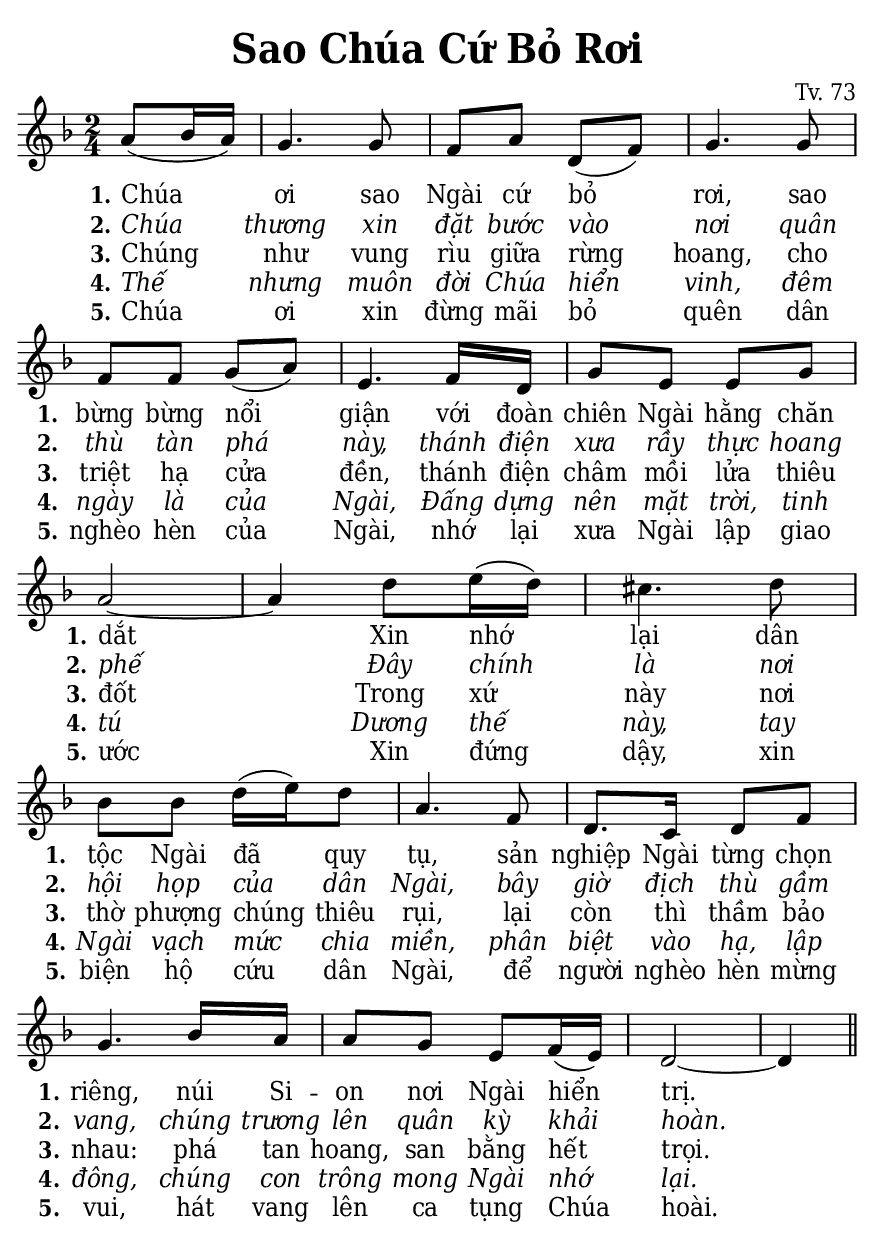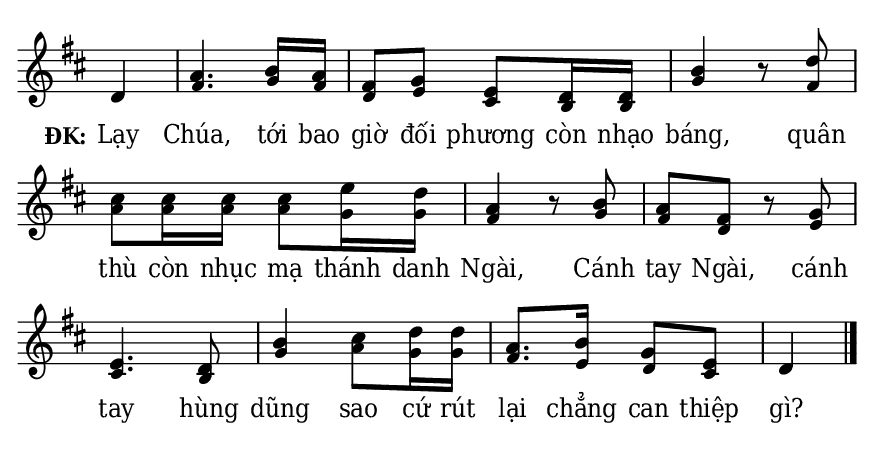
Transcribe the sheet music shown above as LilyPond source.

% Cài đặt chung\
\version "2.22.1"
\include "english.ly"

\header {
  title = \markup { \fontsize #1 "Sao Chúa Cứ Bỏ Rơi" }
  composer = "Tv. 73"
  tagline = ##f
}

% Nhạc phiên khúc
nhacPhienKhucSop = \relative c'' {
  \autoPageBreaksOff
  \partial 4 a8 (bf16 a) |
  g4. g8 |
  f a d, (f) |
  g4. g8 |
  f f g (a) |
  e4. f16 d |
  g8 e e g |
  a2 ~ |
  a4 d8 e16 (d) |
  cs4. d8 |
  bf8 bf d16 (e) d8 |
  a4. f8 |
  d8. c16 d8 f |
  g4. bf16 a |
  a8 g e f16 (e) |
  d2 ~ |
  \partial 4 d4 \bar "||"
  
  \pageBreak
  
  \set Staff.printKeyCancellation = ##f
  \set Staff.explicitKeySignatureVisibility = #end-of-line-invisible
  \key d \major
  <> \tweak extra-offset #'(-6.5 . -1.9) _\markup { \bold "ĐK:" }
  \partial 4 d4 |
  a'4. b16 a |
  fs8 g e d16 d |
  b'4 r8 d |
  cs cs16 cs cs8 e16 d |
  a4 r8 b |
  a fs r g |
  e4. d8 |
  b'4 cs8 d16 d |
  a8. b16 g8 e |
  d4 \bar "|."
}

nhacPhienKhucAlto = \relative c' {
  r4 |
  R2*15
  r4
  
  d4 |
  fs4. g16 fs |
  d8 e cs b16 b |
  g'4 r8 fs |
  a a16 a a8 g16 g |
  fs4 r8 g |
  fs d r e |
  cs4. b8 |
  g'4 a8 g16 g |
  fs8. e16 d8 cs |
  d4
}

% Lời phiên khúc
loiPhienKhucSop = \lyrics {
  <<
    {
      \set stanza = "1."
      Chúa ơi sao Ngài cứ bỏ rơi,
      sao bừng bừng nổi giận
      với đoàn chiên Ngài hằng chăn dắt
      Xin nhớ lại dân tộc Ngài đã quy tụ,
      sản nghiệp Ngài từng chọn riêng,
      núi Si -- on nơi Ngài hiển trị.
    }
    \new Lyrics {
	    \set associatedVoice = "beSop"
	    \set stanza = "2."
      \override Lyrics.LyricText.font-shape = #'italic
	    Chúa thương xin đặt bước
	    vào nơi quân thù tàn phá này,
	    thánh điện xưa rầy thực hoang phế
	    Đây chính là nơi hội họp của dân Ngài,
	    bây giờ địch thù gầm vang,
	    chúng trương lên quân kỳ khải hoàn.
    }
    \new Lyrics {
	    \set associatedVoice = "beSop"
	    \set stanza = "3."
	    Chúng như vung rìu giữa rừng hoang,
	    cho triệt hạ cửa đền,
	    thánh điện châm mồi lửa thiêu đốt
	    Trong xứ này nơi thờ phượng chúng thiêu rụi,
	    lại còn thì thầm bảo nhau:
	    phá tan hoang, san bằng hết trọi.
    }
    \new Lyrics {
	    \set associatedVoice = "beSop"
	    \set stanza = "4."
      \override Lyrics.LyricText.font-shape = #'italic
	    Thế nhưng muôn đời Chúa hiển vinh,
	    đêm ngày là của Ngài,
	    Đấng dựng nên mặt trời, tinh tú
	    Dương thế này, tay Ngài vạch mức chia miền,
	    phân biệt vào hạ, lập đông,
	    chúng con trông mong Ngài nhớ lại.
    }
    \new Lyrics {
	    \set associatedVoice = "beSop"
	    \set stanza = "5."
	    Chúa ơi xin đừng mãi bỏ quên
	    dân nghèo hèn của Ngài,
	    nhớ lại xưa Ngài lập giao ước
	    Xin đứng dậy, xin biện hộ cứu dân Ngài,
	    để người nghèo hèn mừng vui,
	    hát vang lên ca tụng Chúa hoài.
    }
  >>
  %\set stanza = "ĐK:"
  \set stanza = ""
  Lạy Chúa, tới bao giờ đối phương còn nhạo báng,
  quân thù còn nhục mạ thánh danh Ngài,
  Cánh tay Ngài, cánh tay hùng dũng
  sao cứ rút lại chẳng can thiệp gì?
}

% Dàn trang
\paper {
  #(set-paper-size "a5")
  top-margin = 3\mm
  bottom-margin = 3\mm
  left-margin = 3\mm
  right-margin = 3\mm
  indent = #0
  #(define fonts
	 (make-pango-font-tree "Deja Vu Serif Condensed"
	 		       "Deja Vu Serif Condensed"
			       "Deja Vu Serif Condensed"
			       (/ 20 20)))
  print-page-number = ##f
  system-system-spacing = #'((basic-distance . 0.1) (padding . 2.5))
  ragged-bottom = ##t
}

TongNhip = {
  \key f \major \time 2/4
  \set Timing.beamExceptions = #'()
  \set Timing.baseMoment = #(ly:make-moment 1/4)
}

% mã nguồn cho những chức năng chưa hỗ trợ trong phiên bản lilypond hiện tại
% cung cấp bởi cộng đồng lilypond khi gửi email đến lilypond-user@gnu.org
% Đổi kích thước nốt cho bè phụ
notBePhu =
#(define-music-function (font-size music) (number? ly:music?)
   (for-some-music
     (lambda (m)
       (if (music-is-of-type? m 'rhythmic-event)
           (begin
             (set! (ly:music-property m 'tweaks)
                   (cons `(font-size . ,font-size)
                         (ly:music-property m 'tweaks)))
             #t)
           #f))
     music)
   music)

% in số phiên khúc trên mỗi dòng
#(define (add-grob-definition grob-name grob-entry)
    (set! all-grob-descriptions
          (cons ((@@ (lily) completize-grob-entry)
                 (cons grob-name grob-entry))
                all-grob-descriptions)))

#(add-grob-definition
   'StanzaNumberSpanner
   `((direction . ,LEFT)
     (font-series . bold)
     (padding . 1)
     (side-axis . ,X)
     (stencil . ,ly:text-interface::print)
     (X-offset . ,ly:side-position-interface::x-aligned-side)
     (Y-extent . ,grob::always-Y-extent-from-stencil)
     (meta . ((class . Spanner)
              (interfaces . (font-interface
                             side-position-interface
                             stanza-number-interface
                             text-interface))))))

\layout {
   \context {
     \Global
     \grobdescriptions #all-grob-descriptions
   }
   \context {
     \Score
     \remove Stanza_number_align_engraver
     \consists
       #(lambda (context)
          (let ((texts '())
                (syllables '()))
            (make-engraver
             (acknowledgers
              ((stanza-number-interface engraver grob source-engraver)
                 (set! texts (cons grob texts)))
              ((lyric-syllable-interface engraver grob source-engraver)
                 (set! syllables (cons grob syllables))))
             ((stop-translation-timestep engraver)
                (for-each
                 (lambda (text)
                   (for-each
                    (lambda (syllable)
                      (ly:pointer-group-interface::add-grob text
'side-support-elements syllable))
                    syllables))
                 texts)
                (set! syllables '())))))
   }
   \context {
     \Lyrics
     \remove Stanza_number_engraver
     \consists
       #(lambda (context)
          (let ((text #f)
                (last-stanza #f))
            (make-engraver
             ((process-music engraver)
                (let ((stanza (ly:context-property context 'stanza #f)))
                  (if (and stanza (not (equal? stanza last-stanza)))
                      (let ((column (ly:context-property context
'currentCommandColumn)))
                        (set! last-stanza stanza)
                        (if text
                            (ly:spanner-set-bound! text RIGHT column))

                        (set! text (ly:engraver-make-grob engraver
'StanzaNumberSpanner '()))
                        (ly:grob-set-property! text 'text stanza)
                        (ly:spanner-set-bound! text LEFT column)))))
             ((finalize engraver)
                (if text
                    (let ((column (ly:context-property context
'currentCommandColumn)))
                      (ly:spanner-set-bound! text RIGHT column)))))))
     \override StanzaNumberSpanner.horizon-padding = 10000
   }
}
% kết thúc mã nguồn

\score {
  \new ChoirStaff <<
    \new Staff \with {
        \consists "Merge_rests_engraver"
        printPartCombineTexts = ##f
      }
      <<
      \new Voice \TongNhip \partCombine 
        \nhacPhienKhucSop
        \notBePhu -1 { \nhacPhienKhucAlto }
      \new NullVoice = beSop \nhacPhienKhucSop
      \new Lyrics \lyricsto beSop \loiPhienKhucSop
      >>
  >>
  \layout {
    \override Lyrics.LyricSpace.minimum-distance = #1
    \override Score.BarNumber.break-visibility = ##(#f #f #f)
    \override Score.SpacingSpanner.uniform-stretching = ##t
  } 
}
